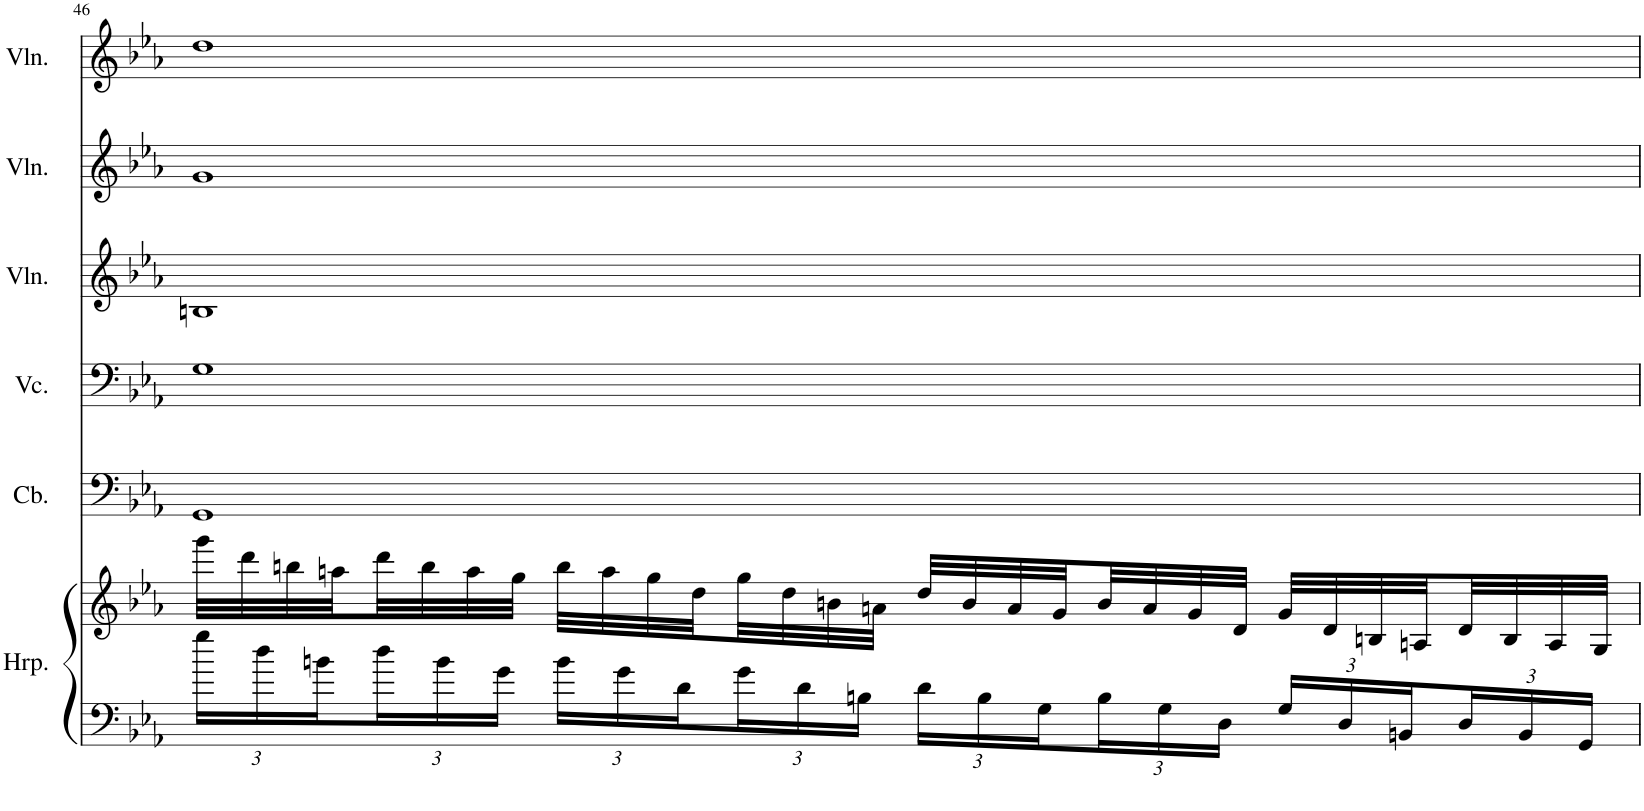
**kern	**kern	**kern	**kern	**kern	**kern	**kern
*part6	*part6	*part5	*part4	*part3	*part2	*part1
*staff7	*staff6	*staff5	*staff4	*staff3	*staff2	*staff1
*I"Harp	*	*I"Contrabass	*I"Violoncello	*I"Violin	*I"Violin	*I"Violin
*I'Hrp.	*	*I'Cb.	*I'Vc.	*I'Vln.	*I'Vln.	*I'Vln.
!!LO:PB:g=z
*clefF4	*clefG2	*clefF4	*clefF4	*clefG2	*clefG2	*clefG2
*	*	*Trd7c12	*	*	*	*
*k[b-e-a-]	*k[b-e-a-]	*k[b-e-a-]	*k[b-e-a-]	*k[b-e-a-]	*k[b-e-a-]	*k[b-e-a-]
*M4/4	*M4/4	*M4/4	*M4/4	*M4/4	*M4/4	*M4/4
*Xbrackettup	*	*	*	*	*	*
=46	=46	=46	=46	=46	=46	=46
24gg\LL	32ggg\LLL	1GG	1G	1Bn	1g	1dd
.	32ddd\	.	.	.	.	.
24dd\	.	.	.	.	.	.
.	32bbn\	.	.	.	.	.
24bn\	.	.	.	.	.	.
.	32aan\	.	.	.	.	.
24dd\	32ddd\	.	.	.	.	.
.	32bb\	.	.	.	.	.
24b\	.	.	.	.	.	.
.	32aa\	.	.	.	.	.
24g\JJ	.	.	.	.	.	.
.	32gg\JJJ	.	.	.	.	.
24b\LL	32bb\LLL	.	.	.	.	.
.	32aa\	.	.	.	.	.
24g\	.	.	.	.	.	.
.	32gg\	.	.	.	.	.
24d\	.	.	.	.	.	.
.	32dd\	.	.	.	.	.
24g\	32gg\	.	.	.	.	.
.	32dd\	.	.	.	.	.
24d\	.	.	.	.	.	.
.	32bn\	.	.	.	.	.
24Bn\JJ	.	.	.	.	.	.
.	32an\JJJ	.	.	.	.	.
24d\LL	32dd/LLL	.	.	.	.	.
.	32b/	.	.	.	.	.
24B\	.	.	.	.	.	.
.	32a/	.	.	.	.	.
24G\	.	.	.	.	.	.
.	32g/	.	.	.	.	.
24B\	32b/	.	.	.	.	.
.	32a/	.	.	.	.	.
24G\	.	.	.	.	.	.
.	32g/	.	.	.	.	.
24D\JJ	.	.	.	.	.	.
.	32d/JJJ	.	.	.	.	.
24G/LL	32g/LLL	.	.	.	.	.
.	32d/	.	.	.	.	.
24D/	.	.	.	.	.	.
.	32Bn/	.	.	.	.	.
24BBn/	.	.	.	.	.	.
.	32An/	.	.	.	.	.
24D/	32d/	.	.	.	.	.
.	32B/	.	.	.	.	.
24BB/	.	.	.	.	.	.
.	32A/	.	.	.	.	.
24GG/JJ	.	.	.	.	.	.
.	32G/JJJ	.	.	.	.	.
=	=	=	=	=	=	=
*-	*-	*-	*-	*-	*-	*-
